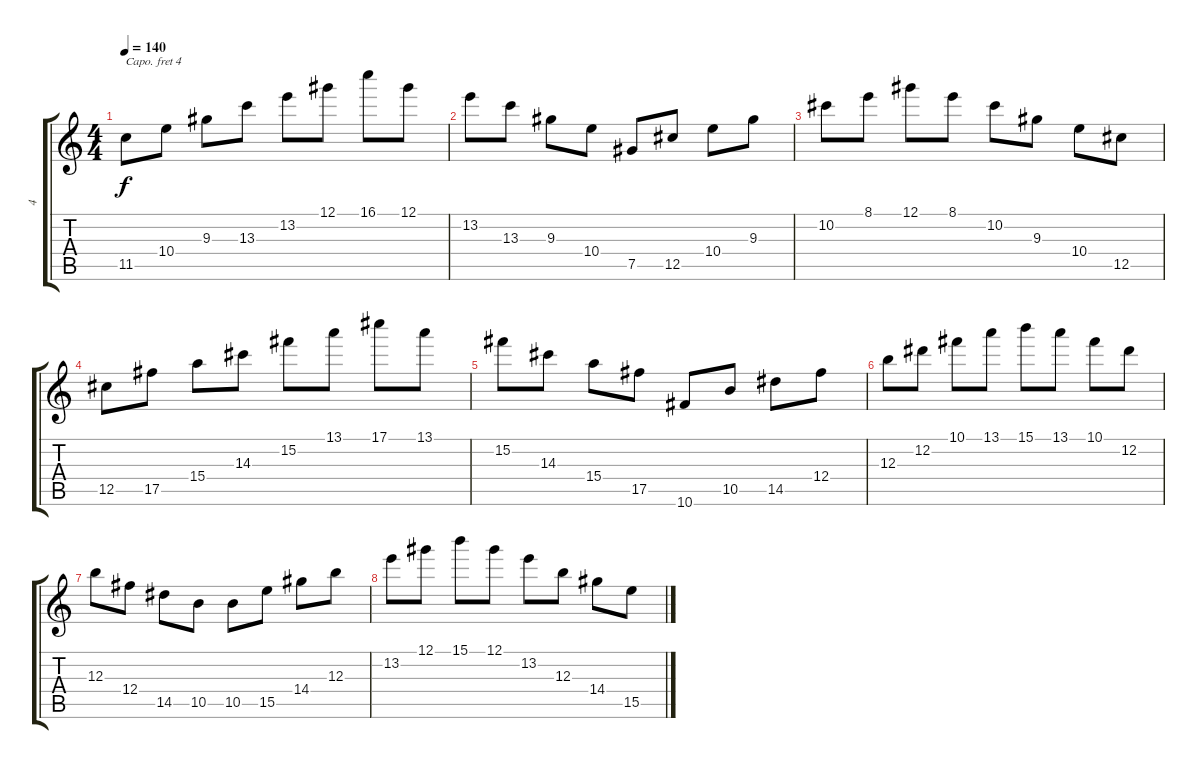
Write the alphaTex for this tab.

\track ("4" "4") {instrument overdrivenguitar}
\staff {score tabs}
\capo 4
\tuning (E4 B3 G3 D3 A2 E2) {hide}
\ts (4 4)
\tempo 140
\clef g2
\ks c
11.5.8{dy f} 10.4.8 9.3.8 13.3.8 13.2.8 12.1.8 16.1.8 12.1.8 |
13.2.8 13.3.8 9.3.8 10.4.8 7.5.8 12.5.8 10.4.8 9.3.8 |
10.2.8 8.1.8 12.1.8 8.1.8 10.2.8 9.3.8 10.4.8 12.5.8 |
12.5.8 17.5.8 15.4.8 14.3.8 15.2.8 13.1.8 17.1.8 13.1.8 |
15.2.8 14.3.8 15.4.8 17.5.8 10.6.8 10.5.8 14.5.8 12.4.8 |
12.3.8 12.2.8 10.1.8 13.1.8 15.1.8 13.1.8 10.1.8 12.2.8 |
12.3.8 12.4.8 14.5.8 10.5.8 10.5.8 15.5.8 14.4.8 12.3.8 |
13.2.8 12.1.8 15.1.8 12.1.8 13.2.8 12.3.8 14.4.8 15.5.8
